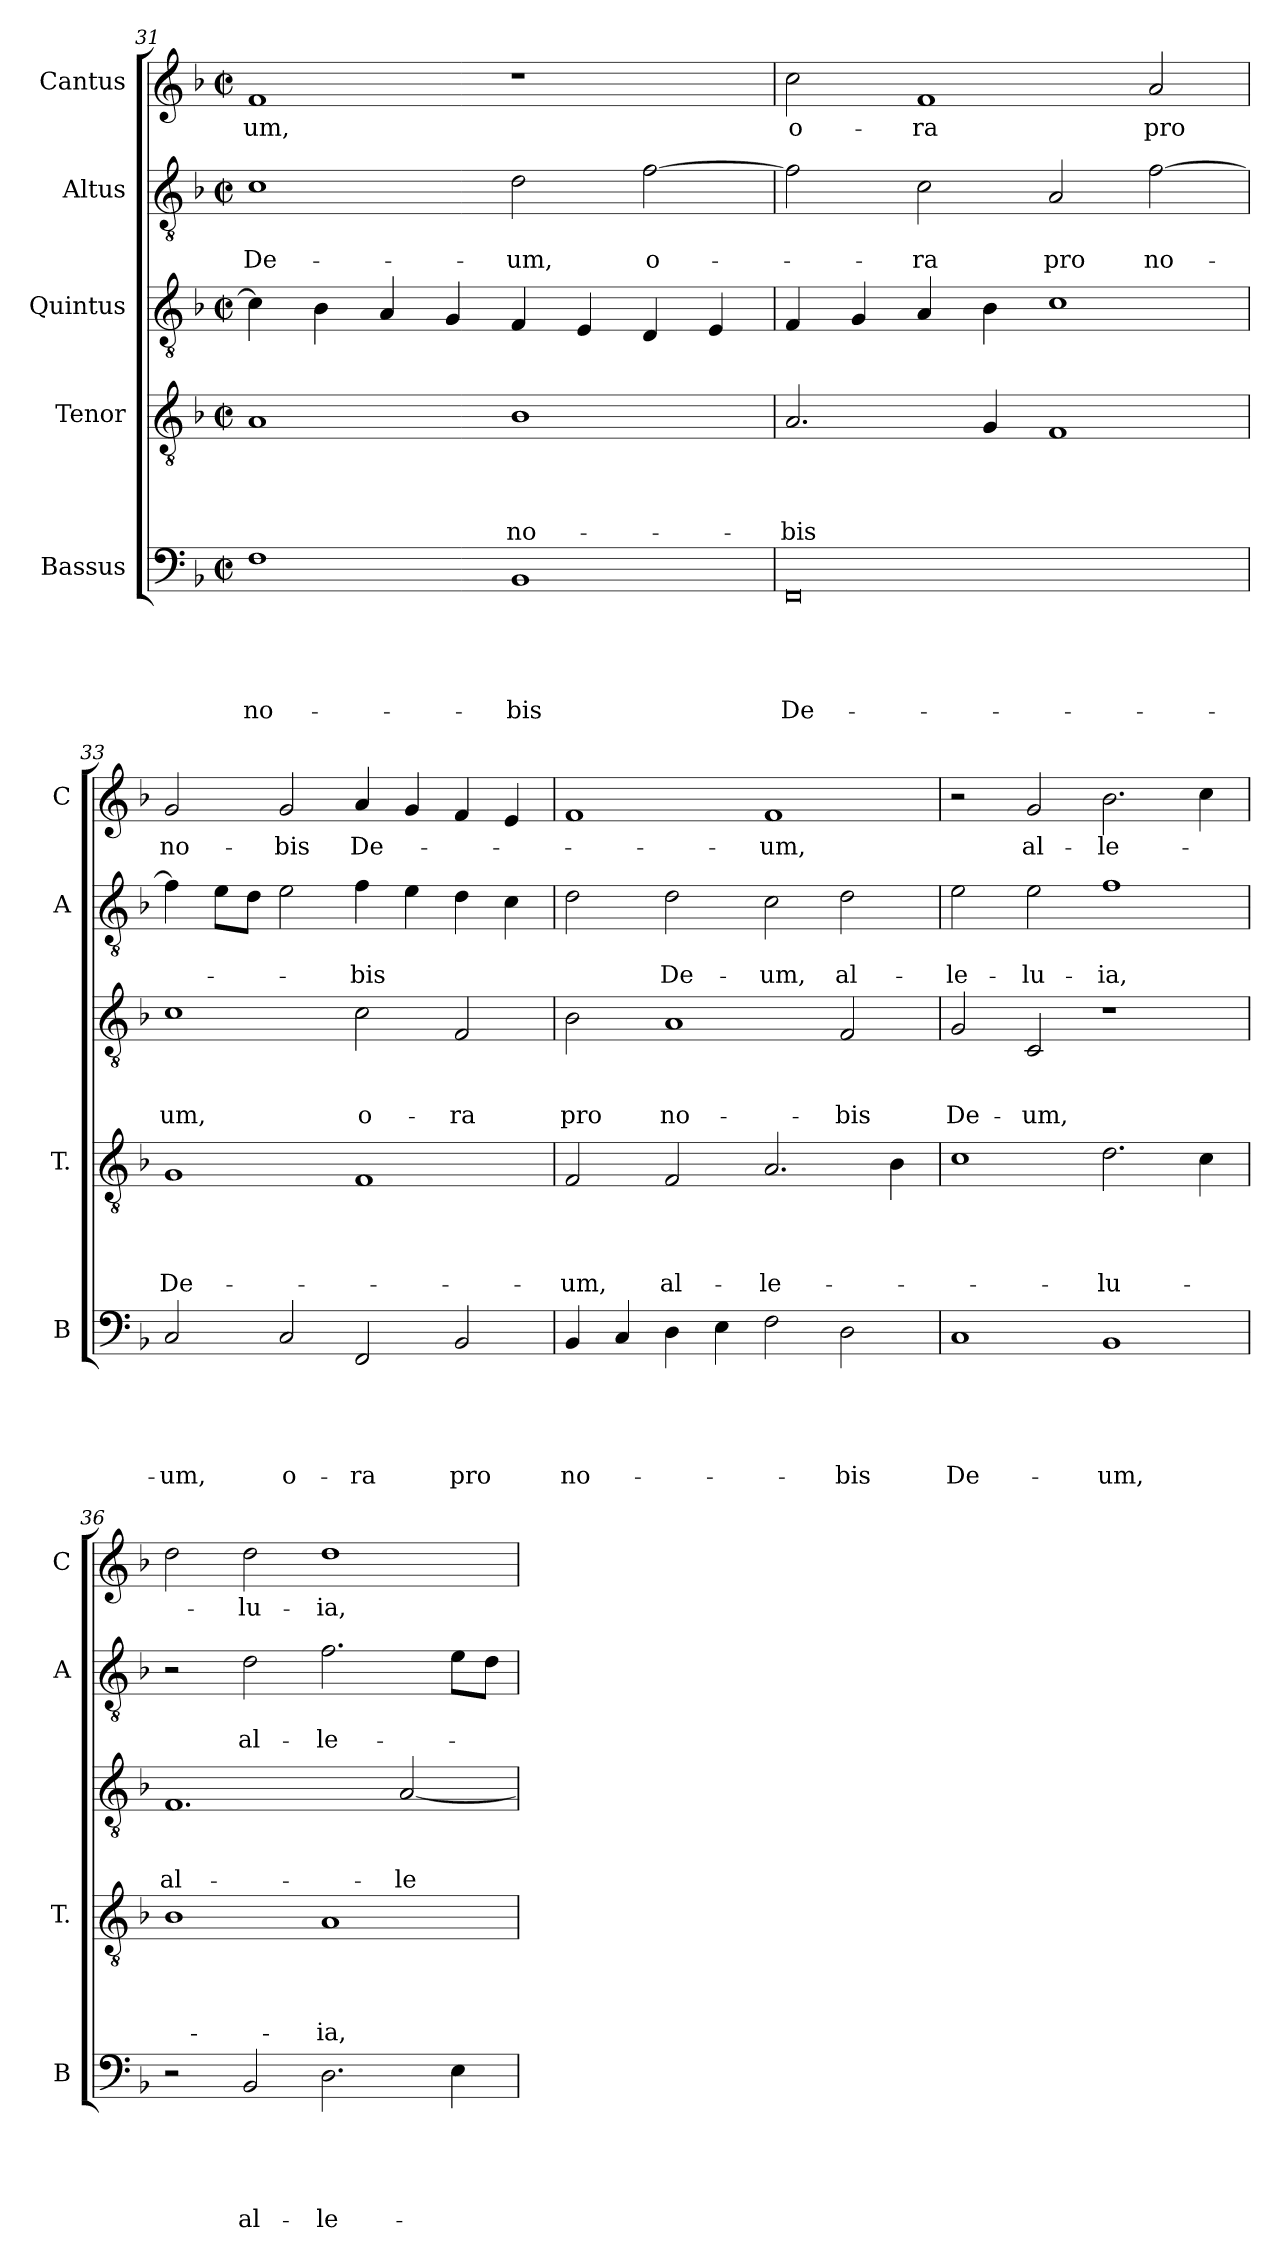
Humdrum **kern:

**kern	**text	**text	**text	**text	**text	**kern	**text	**text	**text	**text	**kern	**text	**text	**text	**kern	**text	**text	**kern	**text
*part5	*part5	*part5	*part5	*part5	*part5	*part4	*part4	*part4	*part4	*part4	*part3	*part3	*part3	*part3	*part2	*part2	*part2	*part1	*part1
*staff5	*staff5	*staff5	*staff5	*staff5	*staff5	*staff4	*staff4	*staff4	*staff4	*staff4	*staff3	*staff3	*staff3	*staff3	*staff2	*staff2	*staff2	*staff1	*staff1
*I"Bassus	*	*	*	*	*	*I"Tenor	*	*	*	*	*I"Quintus	*	*	*	*I"Altus	*	*	*I"Cantus	*
*I'B	*	*	*	*	*	*I'T.	*	*	*	*	*	*	*	*	*I'A	*	*	*I'C	*
*clefF4	*	*	*	*	*	*clefGv2	*	*	*	*	*clefGv2	*	*	*	*clefGv2	*	*	*clefG2	*
*k[b-]	*	*	*	*	*	*k[b-]	*	*	*	*	*k[b-]	*	*	*	*k[b-]	*	*	*k[b-]	*
*F:	*	*	*	*	*	*F:	*	*	*	*	*F:	*	*	*	*F:	*	*	*F:	*
*M2/2	*	*	*	*	*	*M2/2	*	*	*	*	*M2/2	*	*	*	*M2/2	*	*	*M2/2	*
*met(c|)	*	*	*	*	*	*met(c|)	*	*	*	*	*met(c|)	*	*	*	*met(c|)	*	*	*met(c|)	*
=31	=31	=31	=31	=31	=31	=31	=31	=31	=31	=31	=31	=31	=31	=31	=31	=31	=31	=31	=31
!	!	!	!	!	!LO:LY:b	!	!	!	!	!	!	!	!	!	!	!	!LO:LY:b	!	!LO:LY:b
1F	.	.	.	.	no-	1A	.	.	.	.	4c\]	.	.	.	1c	.	De-	1f	-um,
.	.	.	.	.	.	.	.	.	.	.	4B-\	.	.	.	.	.	.	.	.
.	.	.	.	.	.	.	.	.	.	.	4A/	.	.	.	.	.	.	.	.
.	.	.	.	.	.	.	.	.	.	.	4G/	.	.	.	.	.	.	.	.
!	!	!	!	!	!LO:LY:b	!	!	!	!	!LO:LY:b	!	!	!	!	!	!	!LO:LY:b	!	!
1BB-	.	.	.	.	-bis	1B-	.	.	.	no-	4F/	.	.	.	2d\	.	-um,	1r	.
.	.	.	.	.	.	.	.	.	.	.	4E/	.	.	.	.	.	.	.	.
!	!	!	!	!	!	!	!	!	!	!	!	!	!	!	!	!	!LO:LY:b	!	!
.	.	.	.	.	.	.	.	.	.	.	4D/	.	.	.	[2f\	.	o-	.	.
.	.	.	.	.	.	.	.	.	.	.	4E/	.	.	.	.	.	.	.	.
!!LO:LB:g=z
=32	=32	=32	=32	=32	=32	=32	=32	=32	=32	=32	=32	=32	=32	=32	=32	=32	=32	=32	=32
!	!	!	!	!	!LO:LY:b	!	!	!	!	!LO:LY:b	!	!	!	!	!	!	!	!	!LO:LY:b
0FF	.	.	.	.	De-	2.A/	.	.	.	-bis	4F/	.	.	.	2f\]	.	.	2cc\	o-
.	.	.	.	.	.	.	.	.	.	.	4G/	.	.	.	.	.	.	.	.
!	!	!	!	!	!	!	!	!	!	!	!	!	!	!	!	!	!LO:LY:b	!	!LO:LY:b
.	.	.	.	.	.	.	.	.	.	.	4A/	.	.	.	2c\	.	-ra	1f	-ra
.	.	.	.	.	.	4G/	.	.	.	.	4B-\	.	.	.	.	.	.	.	.
!	!	!	!	!	!	!	!	!	!	!	!	!	!	!	!	!	!LO:LY:b	!	!
.	.	.	.	.	.	1F	.	.	.	.	1c	.	.	.	2A/	.	pro	.	.
!	!	!	!	!	!	!	!	!	!	!	!	!	!	!	!	!	!LO:LY:b	!	!LO:LY:b
.	.	.	.	.	.	.	.	.	.	.	.	.	.	.	[2f\	.	no-	2a/	pro
=33	=33	=33	=33	=33	=33	=33	=33	=33	=33	=33	=33	=33	=33	=33	=33	=33	=33	=33	=33
!	!	!	!	!	!LO:LY:b	!	!	!	!	!LO:LY:b	!	!	!	!LO:LY:b	!	!	!	!	!LO:LY:b
2C/	.	.	.	.	-um,	1G	.	.	.	De-	1c	.	.	-um,	4f\]	.	.	2g/	no-
.	.	.	.	.	.	.	.	.	.	.	.	.	.	.	8e\L	.	.	.	.
.	.	.	.	.	.	.	.	.	.	.	.	.	.	.	8d\J	.	.	.	.
!	!	!	!	!	!LO:LY:b	!	!	!	!	!	!	!	!	!	!	!	!	!	!LO:LY:b
2C/	.	.	.	.	o-	.	.	.	.	.	.	.	.	.	2e\	.	.	2g/	-bis
!	!	!	!	!	!LO:LY:b	!	!	!	!	!	!	!	!	!LO:LY:b	!	!	!LO:LY:b	!	!LO:LY:b
2FF/	.	.	.	.	-ra	1F	.	.	.	.	2c\	.	.	o-	4f\	.	-bis	4a/	De-
.	.	.	.	.	.	.	.	.	.	.	.	.	.	.	4e\	.	.	4g/	.
!	!	!	!	!	!LO:LY:b	!	!	!	!	!	!	!	!	!LO:LY:b	!	!	!	!	!
2BB-/	.	.	.	.	pro	.	.	.	.	.	2F/	.	.	-ra	4d\	.	.	4f/	.
.	.	.	.	.	.	.	.	.	.	.	.	.	.	.	4c\	.	.	4e/	.
=34	=34	=34	=34	=34	=34	=34	=34	=34	=34	=34	=34	=34	=34	=34	=34	=34	=34	=34	=34
!	!	!	!	!	!LO:LY:b	!	!	!	!	!LO:LY:b	!	!	!	!LO:LY:b	!	!	!	!	!
4BB-/	.	.	.	.	no-	2F/	.	.	.	-um,	2B-\	.	.	pro	2d\	.	.	1f	.
4C/	.	.	.	.	.	.	.	.	.	.	.	.	.	.	.	.	.	.	.
!	!	!	!	!	!	!	!	!	!	!LO:LY:b	!	!	!	!LO:LY:b	!	!	!LO:LY:b	!	!
4D\	.	.	.	.	.	2F/	.	.	.	al-	1A	.	.	no-	2d\	.	De-	.	.
4E\	.	.	.	.	.	.	.	.	.	.	.	.	.	.	.	.	.	.	.
!	!	!	!	!	!	!	!	!	!	!LO:LY:b	!	!	!	!	!	!	!LO:LY:b	!	!LO:LY:b
2F\	.	.	.	.	.	2.A/	.	.	.	-le-	.	.	.	.	2c\	.	-um,	1f	-um,
!	!	!	!	!	!LO:LY:b	!	!	!	!	!	!	!	!	!LO:LY:b	!	!	!LO:LY:b	!	!
2D\	.	.	.	.	-bis	.	.	.	.	.	2F/	.	.	-bis	2d\	.	al-	.	.
.	.	.	.	.	.	4B-\	.	.	.	.	.	.	.	.	.	.	.	.	.
=35	=35	=35	=35	=35	=35	=35	=35	=35	=35	=35	=35	=35	=35	=35	=35	=35	=35	=35	=35
!	!	!	!	!	!LO:LY:b	!	!	!	!	!	!	!	!	!LO:LY:b	!	!	!LO:LY:b	!	!
1C	.	.	.	.	De-	1c	.	.	.	.	2G/	.	.	De-	2e\	.	-le-	2r	.
!	!	!	!	!	!	!	!	!	!	!	!	!	!	!LO:LY:b	!	!	!LO:LY:b	!	!LO:LY:b
.	.	.	.	.	.	.	.	.	.	.	2C/	.	.	-um,	2e\	.	-lu-	2g/	al-
!	!	!	!	!	!LO:LY:b	!	!	!	!	!LO:LY:b	!	!	!	!	!	!	!LO:LY:b	!	!LO:LY:b
1BB-	.	.	.	.	-um,	2.d\	.	.	.	-lu-	1r	.	.	.	1f	.	-ia,	2.b-\	-le-
.	.	.	.	.	.	4c\	.	.	.	.	.	.	.	.	.	.	.	4cc\	.
=36	=36	=36	=36	=36	=36	=36	=36	=36	=36	=36	=36	=36	=36	=36	=36	=36	=36	=36	=36
!	!	!	!	!	!	!	!	!	!	!	!	!	!	!LO:LY:b	!	!	!	!	!
2r	.	.	.	.	.	1B-	.	.	.	.	1.F	.	.	al-	2r	.	.	2dd\	.
!	!	!	!	!	!LO:LY:b	!	!	!	!	!	!	!	!	!	!	!	!LO:LY:b	!	!LO:LY:b
2BB-/	.	.	.	.	al-	.	.	.	.	.	.	.	.	.	2d\	.	al-	2dd\	-lu-
!	!	!	!	!	!LO:LY:b	!	!	!	!	!LO:LY:b	!	!	!	!	!	!	!LO:LY:b	!	!LO:LY:b
2.D\	.	.	.	.	-le-	1A	.	.	.	-ia,	.	.	.	.	2.f\	.	-le-	1dd	-ia,
!	!	!	!	!	!	!	!	!	!	!	!	!	!	!LO:LY:b	!	!	!	!	!
.	.	.	.	.	.	.	.	.	.	.	[2A/	.	.	-le-	.	.	.	.	.
4E\	.	.	.	.	.	.	.	.	.	.	.	.	.	.	8e\L	.	.	.	.
.	.	.	.	.	.	.	.	.	.	.	.	.	.	.	8d\J	.	.	.	.
=	=	=	=	=	=	=	=	=	=	=	=	=	=	=	=	=	=	=	=
*-	*-	*-	*-	*-	*-	*-	*-	*-	*-	*-	*-	*-	*-	*-	*-	*-	*-	*-	*-
